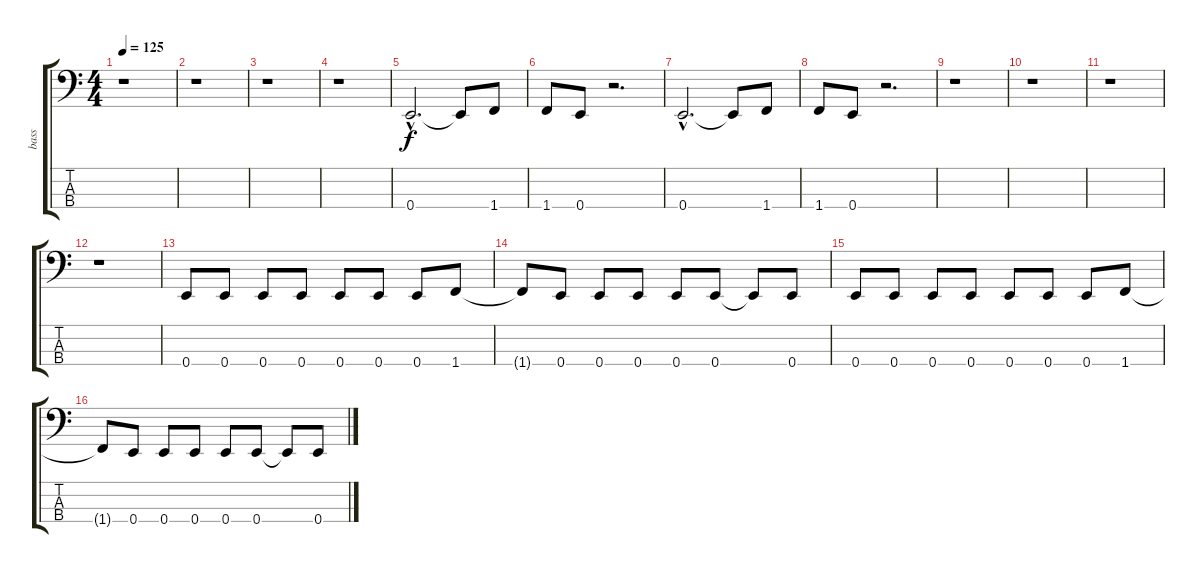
\track ("bass" "bass") {instrument electricbassfinger}
\staff {score tabs}
\tuning (G2 D2 A1 E1) {hide}
\ts (4 4)
\tempo 125
\clef f4
\ks c
r.1{dy f instrument electricbassfinger} |
r.1 |
r.1 |
r.1 |
0.4{hac}.2{d} 0.4{t}.8 1.4.8 |
1.4.8 0.4.8 r.2{d} |
0.4{hac}.2{d} 0.4{t}.8 1.4.8 |
1.4.8 0.4.8 r.2{d} |
r.1 |
r.1 |
r.1 |
r.1 |
0.4.8 0.4.8 0.4.8 0.4.8 0.4.8 0.4.8 0.4.8 1.4.8 |
1.4{t}.8 0.4.8 0.4.8 0.4.8 0.4.8 0.4.8 0.4{t}.8 0.4.8 |
0.4.8 0.4.8 0.4.8 0.4.8 0.4.8 0.4.8 0.4.8 1.4.8 |
1.4{t}.8 0.4.8 0.4.8 0.4.8 0.4.8 0.4.8 0.4{t}.8 0.4.8
